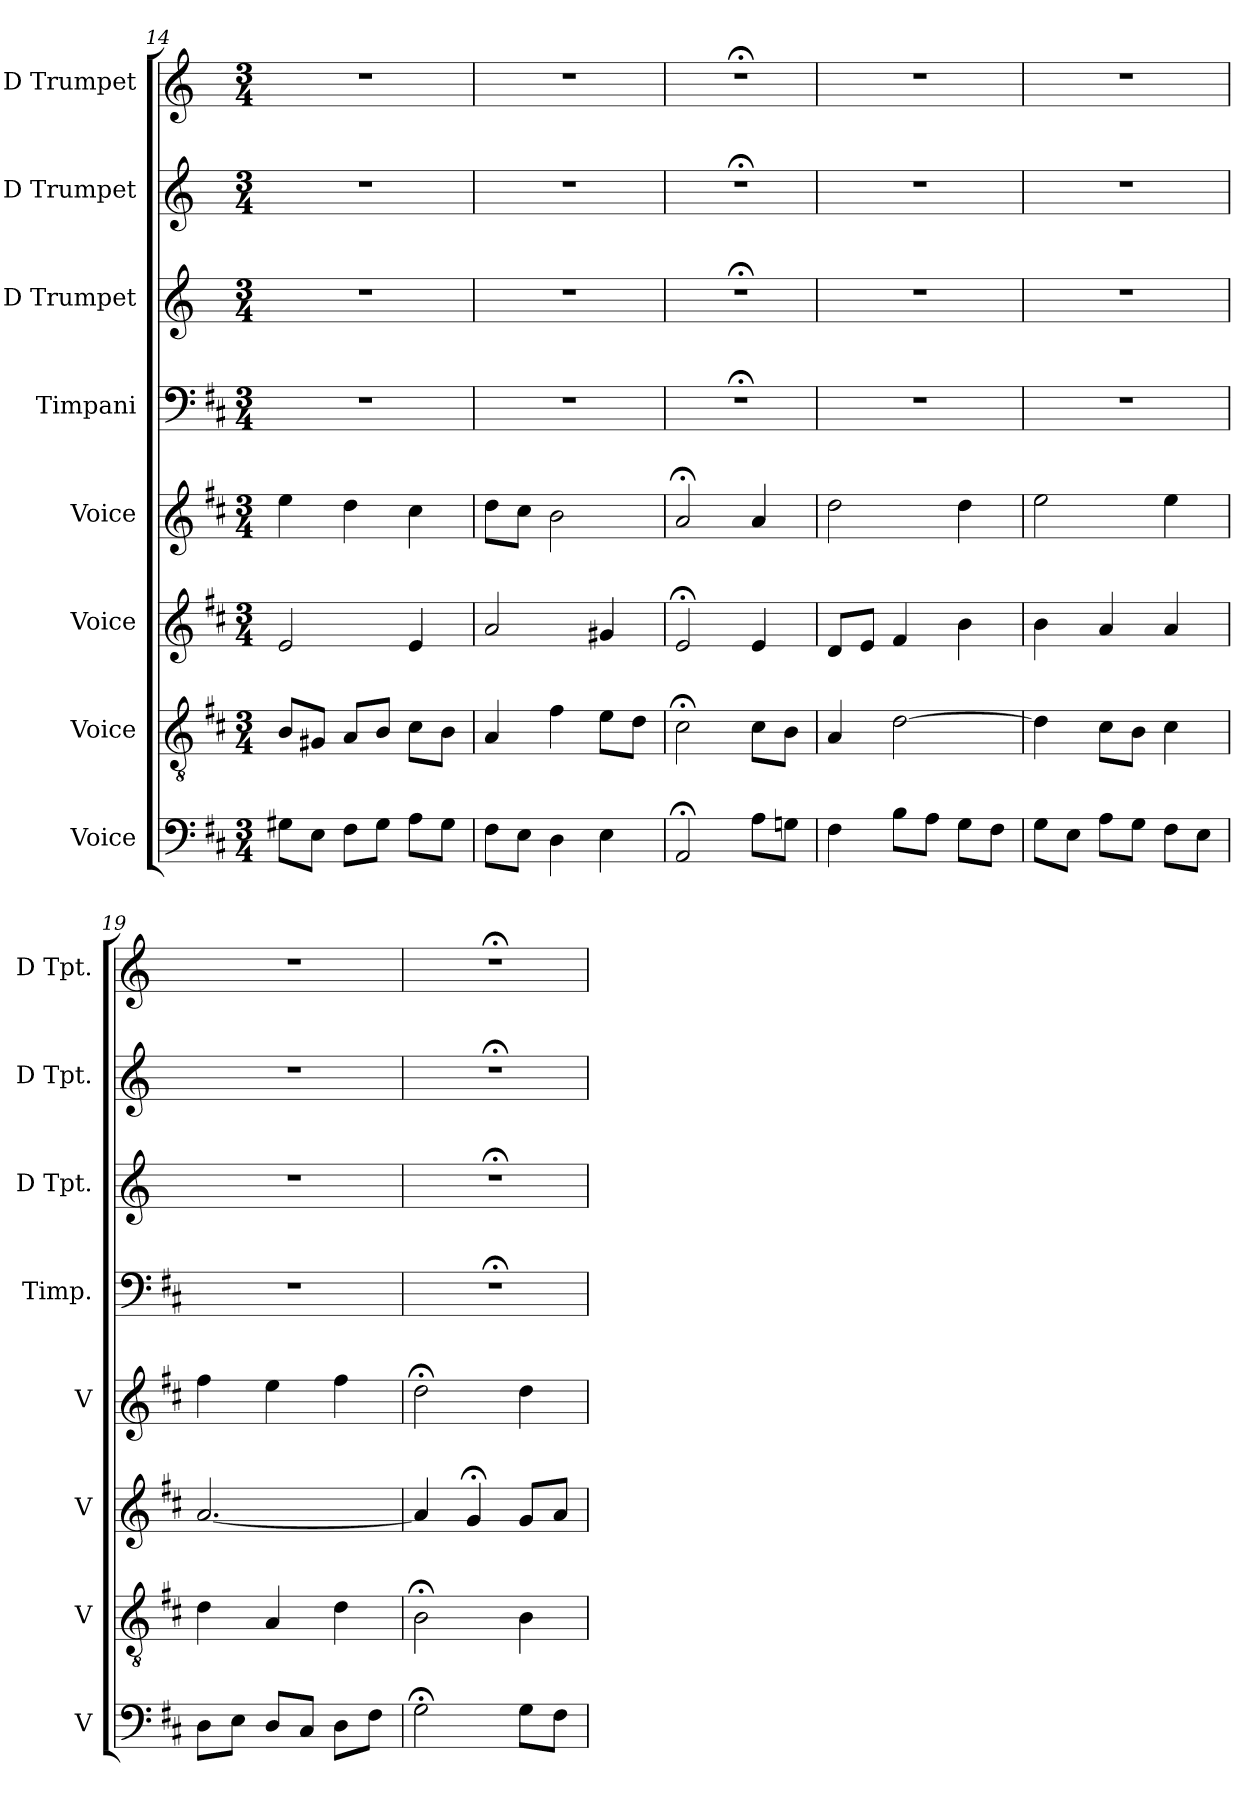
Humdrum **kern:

**kern	**kern	**kern	**kern	**kern	**kern	**kern	**kern
*part8	*part7	*part6	*part5	*part4	*part3	*part2	*part1
*staff8	*staff7	*staff6	*staff5	*staff4	*staff3	*staff2	*staff1
*I"Voice	*I"Voice	*I"Voice	*I"Voice	*I"Timpani	*I"D Trumpet	*I"D Trumpet	*I"D Trumpet
*I'V	*I'V	*I'V	*I'V	*I'Timp.	*I'D Tpt.	*I'D Tpt.	*I'D Tpt.
*clefF4	*clefGv2	*clefG2	*clefG2	*clefF4	*clefG2	*clefG2	*clefG2
*	*	*	*	*	*ITrd-1c-2	*ITrd-1c-2	*ITrd-1c-2
*k[f#c#]	*k[f#c#]	*k[f#c#]	*k[f#c#]	*k[f#c#]	*k[f#c#]	*k[f#c#]	*k[f#c#]
*M3/4	*M3/4	*M3/4	*M3/4	*M3/4	*M3/4	*M3/4	*M3/4
=14	=14	=14	=14	=14	=14	=14	=14
8G#XL	8BL	2e	4ee	2.r	2.r	2.r	2.r
8EJ	8G#XJ	.	.	.	.	.	.
8F#L	8AL	.	4dd	.	.	.	.
8G#J	8BJ	.	.	.	.	.	.
8AL	8c#L	4e	4cc#	.	.	.	.
8G#J	8BJ	.	.	.	.	.	.
=15	=15	=15	=15	=15	=15	=15	=15
8F#L	4A	2a	8ddL	2.r	2.r	2.r	2.r
8EJ	.	.	8cc#J	.	.	.	.
4D	4f#	.	2b	.	.	.	.
4E	8eL	4g#X	.	.	.	.	.
.	8dJ	.	.	.	.	.	.
=16	=16	=16	=16	=16	=16	=16	=16
2AA;<	2c#;<	2e;<	2a;<	2.r;<	2.r;<	2.r;<	2.r;<
8AL	8c#L	4e	4a	.	.	.	.
8GnJ	8BJ	.	.	.	.	.	.
=17	=17	=17	=17	=17	=17	=17	=17
4F#	4A	8dL	2dd	2.r	2.r	2.r	2.r
.	.	8eJ	.	.	.	.	.
8BL	[2d	4f#	.	.	.	.	.
8AJ	.	.	.	.	.	.	.
8GL	.	4b	4dd	.	.	.	.
8F#J	.	.	.	.	.	.	.
=18	=18	=18	=18	=18	=18	=18	=18
8GL	4d]	4b	2ee	2.r	2.r	2.r	2.r
8EJ	.	.	.	.	.	.	.
8AL	8c#L	4a	.	.	.	.	.
8GJ	8BJ	.	.	.	.	.	.
8F#L	4c#	4a	4ee	.	.	.	.
8EJ	.	.	.	.	.	.	.
=19	=19	=19	=19	=19	=19	=19	=19
8DL	4d	[2.a	4ff#	2.r	2.r	2.r	2.r
8EJ	.	.	.	.	.	.	.
8DL	4A	.	4ee	.	.	.	.
8C#J	.	.	.	.	.	.	.
8DL	4d	.	4ff#	.	.	.	.
8F#J	.	.	.	.	.	.	.
=20	=20	=20	=20	=20	=20	=20	=20
2G;<	2B;<	4a]	2dd;<	2.r;<	2.r;<	2.r;<	2.r;<
.	.	4g;<	.	.	.	.	.
8GL	4B	8gL	4dd	.	.	.	.
8F#J	.	8aJ	.	.	.	.	.
=	=	=	=	=	=	=	=
*-	*-	*-	*-	*-	*-	*-	*-
